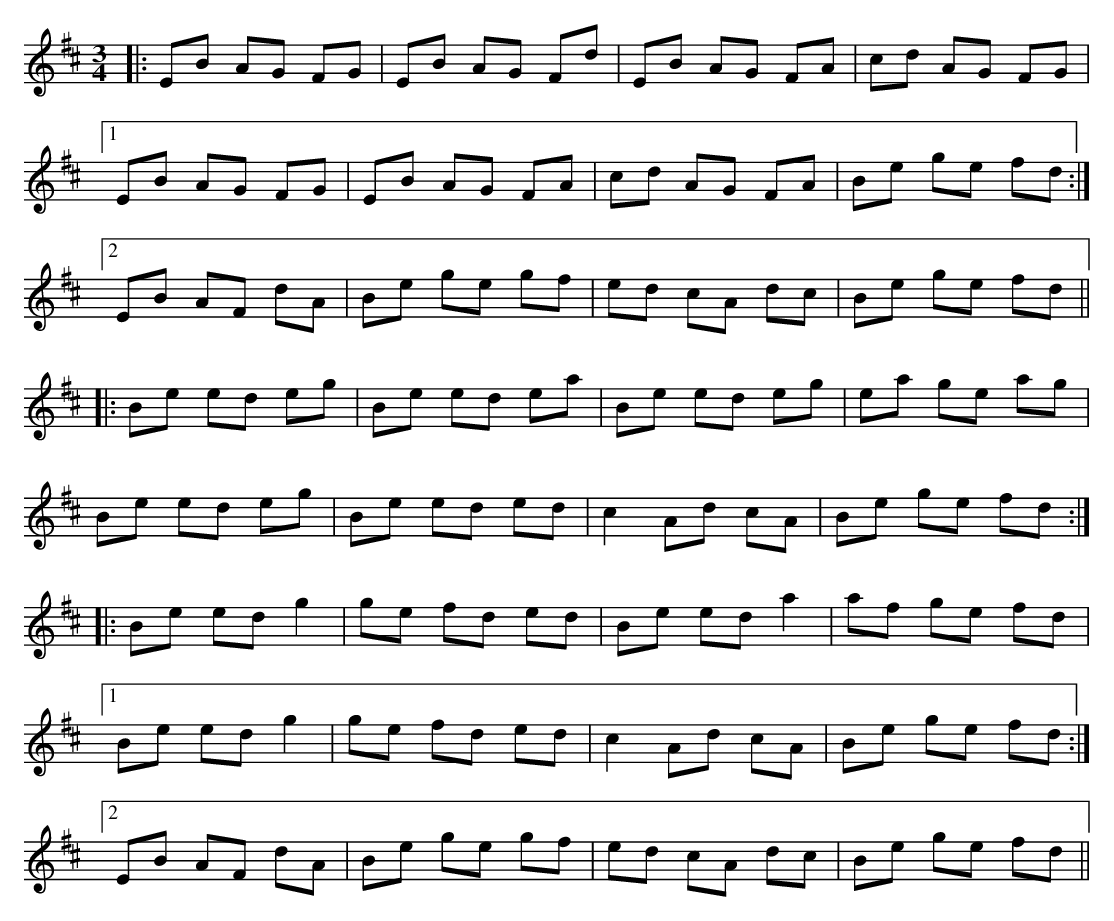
X:1
M:3/4
K:Edor
|: EB AG FG|EB AG Fd|EB AG FA|cd AG FG|
[1 EB AG FG|EB AG FA|cd AG FA|Be ge fd:|
[2 EB AF dA|Be ge gf|ed cA dc|Be ge fd||
|:Be ed eg|Be ed ea|Be ed eg|ea ge ag|
Be ed eg|Be ed ed|c2 Ad cA|Be ge fd:|
|:Be ed g2|ge fd ed|Be ed a2|af ge fd|
[1 Be ed g2|ge fd ed|c2 Ad cA|Be ge fd:|
[2 EB AF dA|Be ge gf|ed cA dc|Be ge fd||
